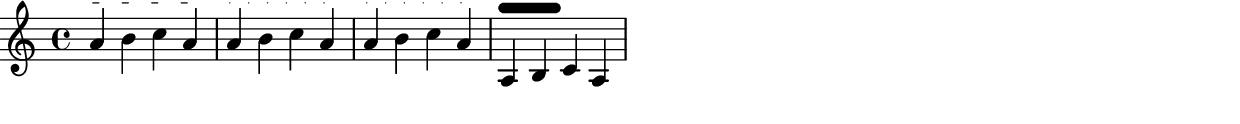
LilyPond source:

%% Generated by lilypond-book.py
%% Options: [alt=[image of music],printfilename,indent=0\mm,texidoc,line-width=160\mm]
\include "lilypond-book-preamble.ly"







% ****************************************************************
% Start cut-&-pastable-section 
% ****************************************************************

\paper {
  #(define dump-extents #t)
  
  indent = 0\mm
  line-width = 160\mm
  force-assignment = #""
  line-width = #(- line-width (* mm  3.000000))
}

\layout {
  
}



% ****************************************************************
% ly snippet:
% ****************************************************************
\sourcefilename "text-spanner.ly"
\sourcefileline 0

\version "2.10.0"

\header { texidoc = "@cindex text spanner
Text spanners can be used in the similar manner than markings for pedals
or octavation.
"
      }
\layout{ ragged-right = ##t}

\relative c''{
    \override TextSpanner  #'edge-text = #'("bla" . "blu")
    a \startTextSpan
    b c 
    a \stopTextSpan

    \override TextSpanner  #'dash-period = #2
    \override TextSpanner  #'dash-fraction = #0.0
    a \startTextSpan
    b c 
    a \stopTextSpan

    \revert TextSpanner #'style
    \override TextSpanner  #'style = #'dashed-line
    \override TextSpanner  #'edge-height = #'(1 . -2)
    a \startTextSpan
    b c 
    a \stopTextSpan


    \set Staff.middleCPosition = #-13

    \override TextSpanner  #'dash-period = #10
    \override TextSpanner  #'dash-fraction = #.5
    \override TextSpanner  #'thickness = #10
    a \startTextSpan
    b c 
    a \stopTextSpan
    \set Staff.middleCPosition = #-6	
}




% ****************************************************************
% end ly snippet
% ****************************************************************
